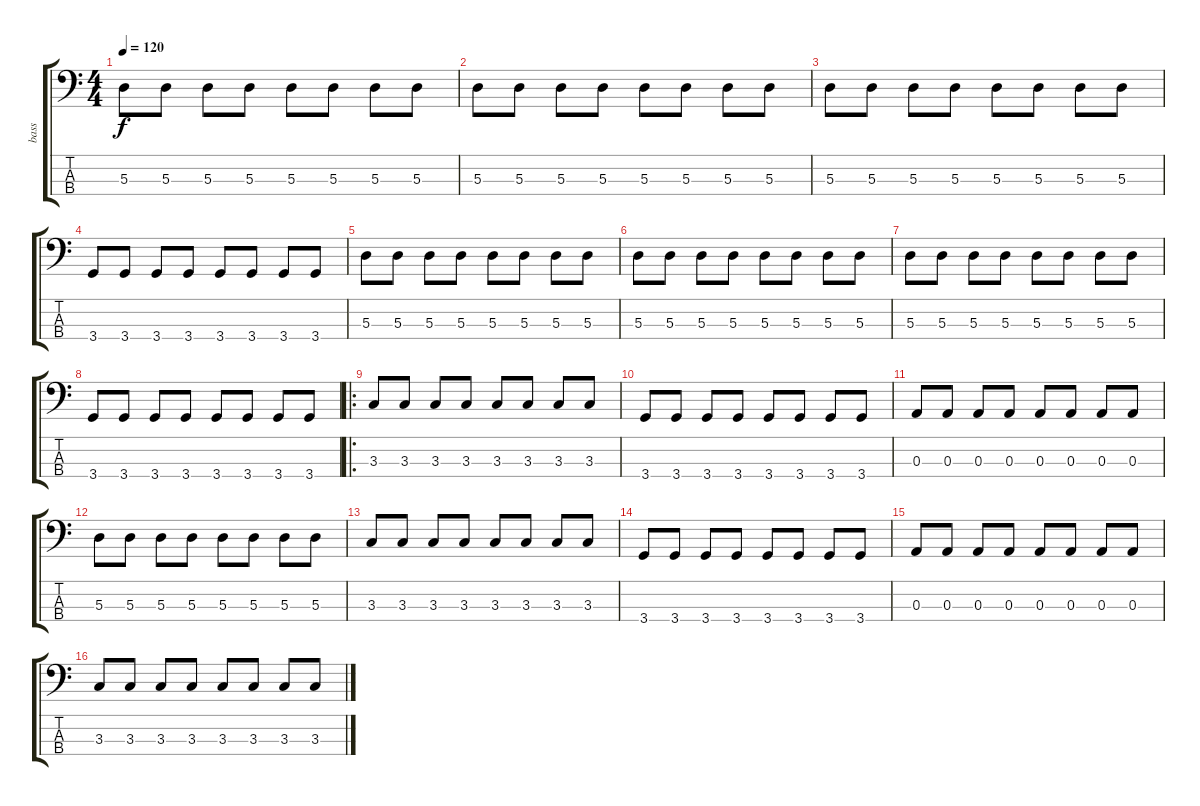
\track ("bass" "bass") {instrument electricbassfinger}
\staff {score tabs}
\tuning (G2 D2 A1 E1) {hide}
\ts (4 4)
\tempo 120
\tempo 180
\tempo 120
\clef f4
\ks c
5.3.8{dy f instrument electricbassfinger} 5.3.8 5.3.8 5.3.8 5.3.8 5.3.8 5.3.8 5.3.8 |
5.3.8 5.3.8 5.3.8 5.3.8 5.3.8 5.3.8 5.3.8 5.3.8 |
5.3.8 5.3.8 5.3.8 5.3.8 5.3.8 5.3.8 5.3.8 5.3.8 |
3.4.8 3.4.8 3.4.8 3.4.8 3.4.8 3.4.8 3.4.8 3.4.8 |
5.3.8 5.3.8 5.3.8 5.3.8 5.3.8 5.3.8 5.3.8 5.3.8 |
5.3.8 5.3.8 5.3.8 5.3.8 5.3.8 5.3.8 5.3.8 5.3.8 |
5.3.8 5.3.8 5.3.8 5.3.8 5.3.8 5.3.8 5.3.8 5.3.8 |
3.4.8 3.4.8 3.4.8 3.4.8 3.4.8 3.4.8 3.4.8 3.4.8 |
\ro
3.3.8 3.3.8 3.3.8 3.3.8 3.3.8 3.3.8 3.3.8 3.3.8 |
3.4.8 3.4.8 3.4.8 3.4.8 3.4.8 3.4.8 3.4.8 3.4.8 |
0.3.8 0.3.8 0.3.8 0.3.8 0.3.8 0.3.8 0.3.8 0.3.8 |
5.3.8 5.3.8 5.3.8 5.3.8 5.3.8 5.3.8 5.3.8 5.3.8 |
3.3.8 3.3.8 3.3.8 3.3.8 3.3.8 3.3.8 3.3.8 3.3.8 |
3.4.8 3.4.8 3.4.8 3.4.8 3.4.8 3.4.8 3.4.8 3.4.8 |
0.3.8 0.3.8 0.3.8 0.3.8 0.3.8 0.3.8 0.3.8 0.3.8 |
3.3.8 3.3.8 3.3.8 3.3.8 3.3.8 3.3.8 3.3.8 3.3.8
